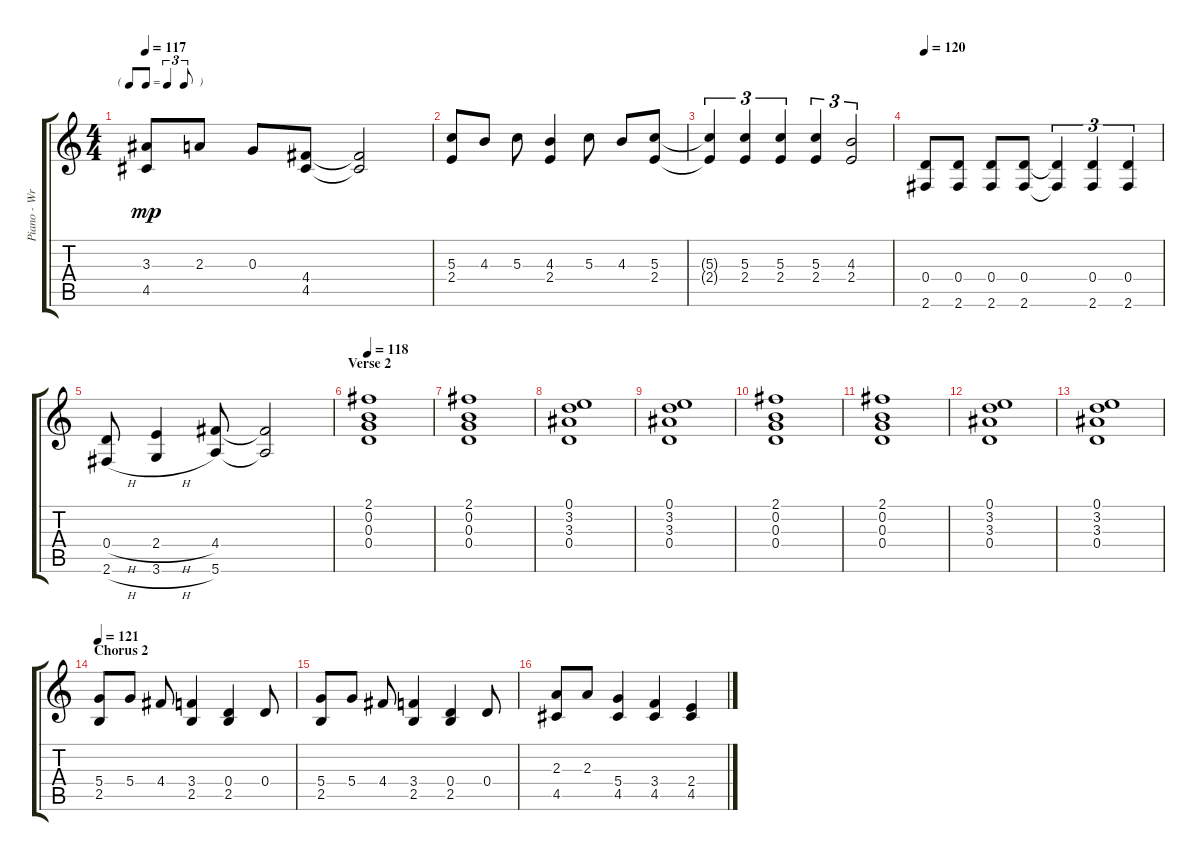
\track ("Piano - Wright" "Piano - Wr") {instrument acousticguitarsteel}
\staff {score tabs}
\tuning (E4 B3 G3 D3 A2 E2) {hide}
\ts (4 4)
\tf triplet8th
\tempo 117
\clef g2
\ks c
(3.3 4.5).8{dy mp} 2.3.8 0.3.8 (4.4 4.5).8 (4.4{t} 4.5{t}).2 |
(5.3 2.4).8 4.3.8 5.3.8 (4.3 2.4).4 5.3.8 4.3.8 (5.3 2.4).8 |
(5.3{t} 2.4{t}).4{tu (3 2)} (5.3 2.4).4{tu (3 2)} (5.3 2.4).4{tu (3 2)} (5.3 2.4).4{tu (3 2)} (4.3 2.4).2{tu (3 2)} |
\tempo 120
(0.4 2.6).8 (0.4 2.6).8 (0.4 2.6).8 (0.4 2.6).8 (0.4{t} 2.6{t}).4{tu (3 2)} (0.4 2.6).4{tu (3 2)} (0.4 2.6).4{tu (3 2)} |
(0.4{h} 2.6{h}).8 (2.4{h} 3.6{h}).4 (4.4 5.6).8 (4.4{t} 5.6{t}).2 |
\section ("" "Verse 2")
\tempo 118
(2.1 0.2 0.3 0.4).1 |
(2.1 0.2 0.3 0.4).1 |
(0.1 3.2 3.3 0.4).1 |
(0.1 3.2 3.3 0.4).1 |
(2.1 0.2 0.3 0.4).1 |
(2.1 0.2 0.3 0.4).1 |
(0.1 3.2 3.3 0.4).1 |
(0.1 3.2 3.3 0.4).1 |
\section ("" "Chorus 2")
\tempo 121
(5.4 2.5).8 5.4.8 4.4.8 (3.4 2.5).4 (0.4 2.5).4 0.4.8 |
(5.4 2.5).8 5.4.8 4.4.8 (3.4 2.5).4 (0.4 2.5).4 0.4.8 |
(2.3 4.5).8 2.3.8 (5.4 4.5).4 (3.4 4.5).4 (2.4 4.5).4
